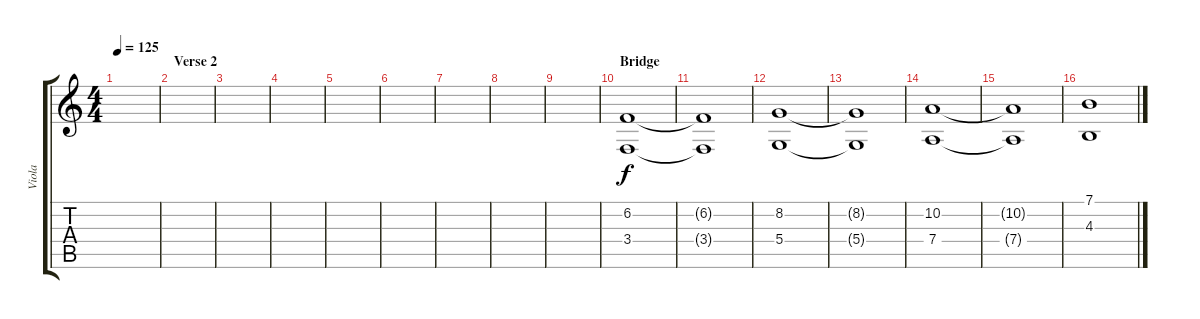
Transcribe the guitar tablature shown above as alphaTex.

\track ("Viola" "Viola") {instrument viola}
\staff {score tabs}
\tuning (E4 B3 G3 D3 A2 E2) {hide}
\ts (4 4)
\tempo 125
\clef g2
\ks c
|
\section ("" "Verse 2")
|
|
|
|
|
|
|
|
\section ("" "Bridge")
(6.2 3.4).1 |
(6.2{t} 3.4{t}).1 |
(8.2 5.4).1 |
(8.2{t} 5.4{t}).1 |
(10.2 7.4).1 |
(10.2{t} 7.4{t}).1 |
(7.1 4.3).1
